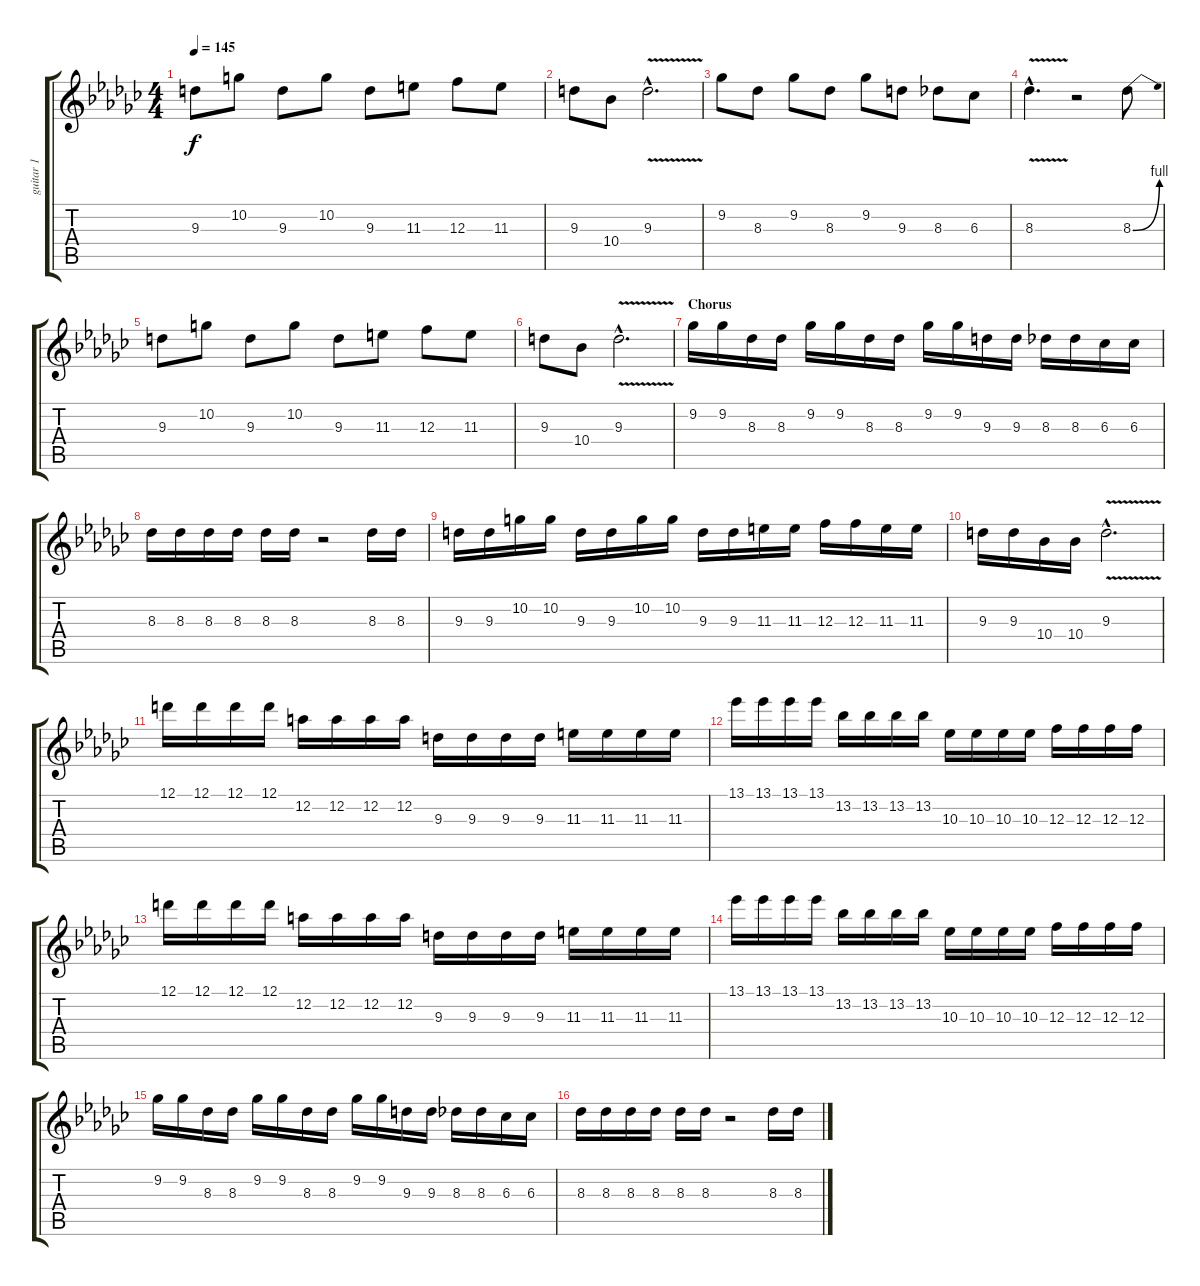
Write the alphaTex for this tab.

\track ("guitar 1" "guitar 1") {instrument distortionguitar}
\staff {score tabs}
\tuning (D4 A3 F3 C3 G2 D2) {hide}
\ts (4 4)
\tempo 145
\clef g2
\ks gb
9.3.8{dy f} 10.2.8 9.3.8 10.2.8 9.3.8 11.3.8 12.3.8 11.3.8 |
9.3.8 10.4.8 9.3{v hac}.2{d} |
9.2.8 8.3.8 9.2.8 8.3.8 9.2.8 9.3.8 8.3.8 6.3.8 |
8.3{v hac}.4{d} r.2 8.3{be (bend 0 0 60 4)}.8 |
9.3.8 10.2.8 9.3.8 10.2.8 9.3.8 11.3.8 12.3.8 11.3.8 |
9.3.8 10.4.8 9.3{v hac}.2{d} |
\section ("" "Chorus")
9.2.16 9.2.16 8.3.16 8.3.16 9.2.16 9.2.16 8.3.16 8.3.16 9.2.16 9.2.16 9.3.16 9.3.16 8.3.16 8.3.16 6.3.16 6.3.16 |
8.3.16 8.3.16 8.3.16 8.3.16 8.3.16 8.3.16 r.2 8.3.16 8.3.16 |
9.3.16 9.3.16 10.2.16 10.2.16 9.3.16 9.3.16 10.2.16 10.2.16 9.3.16 9.3.16 11.3.16 11.3.16 12.3.16 12.3.16 11.3.16 11.3.16 |
9.3.16 9.3.16 10.4.16 10.4.16 9.3{v hac}.2{d} |
12.1.16 12.1.16 12.1.16 12.1.16 12.2.16 12.2.16 12.2.16 12.2.16 9.3.16 9.3.16 9.3.16 9.3.16 11.3.16 11.3.16 11.3.16 11.3.16 |
13.1.16 13.1.16 13.1.16 13.1.16 13.2.16 13.2.16 13.2.16 13.2.16 10.3.16 10.3.16 10.3.16 10.3.16 12.3.16 12.3.16 12.3.16 12.3.16 |
12.1.16 12.1.16 12.1.16 12.1.16 12.2.16 12.2.16 12.2.16 12.2.16 9.3.16 9.3.16 9.3.16 9.3.16 11.3.16 11.3.16 11.3.16 11.3.16 |
13.1.16 13.1.16 13.1.16 13.1.16 13.2.16 13.2.16 13.2.16 13.2.16 10.3.16 10.3.16 10.3.16 10.3.16 12.3.16 12.3.16 12.3.16 12.3.16 |
9.2.16 9.2.16 8.3.16 8.3.16 9.2.16 9.2.16 8.3.16 8.3.16 9.2.16 9.2.16 9.3.16 9.3.16 8.3.16 8.3.16 6.3.16 6.3.16 |
8.3.16 8.3.16 8.3.16 8.3.16 8.3.16 8.3.16 r.2 8.3.16 8.3.16
